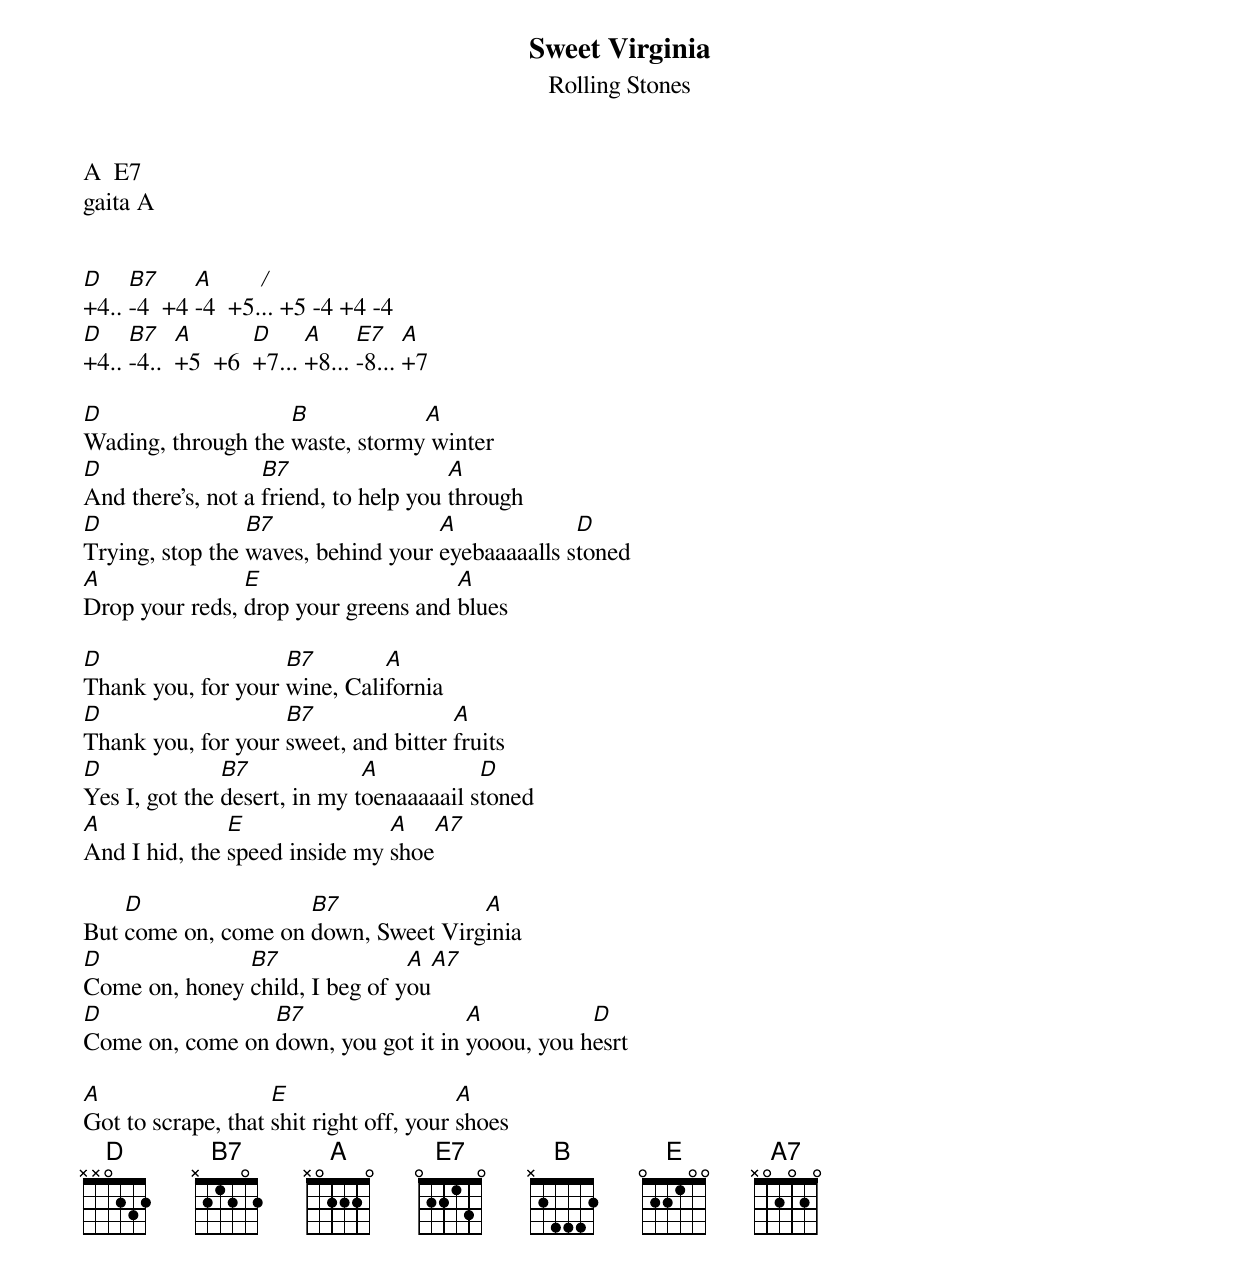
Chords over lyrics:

Sweet Virginia
Rolling Stones

A  E7
gaita A


D    B7     A      /
+4.. -4  +4 -4  +5... +5 -4 +4 -4
D    B7    A       D     A     E7    A
+4.. -4..  +5  +6  +7... +8... -8... +7

D                   B            A
Wading, through the waste, stormy winter
D                  B7                  A
And there's, not a friend, to help you through
D                B7                 A             D
Trying, stop the waves, behind your eyebaaaaalls stoned
A               E                    A
Drop your reds, drop your greens and blues

D                   B7        A
Thank you, for your wine, California
D                   B7                A
Thank you, for your sweet, and bitter fruits
D              B7             A           D
Yes I, got the desert, in my toenaaaaail stoned
A              E               A    A7
And I hid, the speed inside my shoe

    D                B7              A
But come on, come on down, Sweet Virginia
D              B7               A  A7
Come on, honey child, I beg of you
D                B7                  A           D
Come on, come on down, you got it in yooou, you hesrt

A                   E                    A
Got to scrape, that shit right off, your shoes
